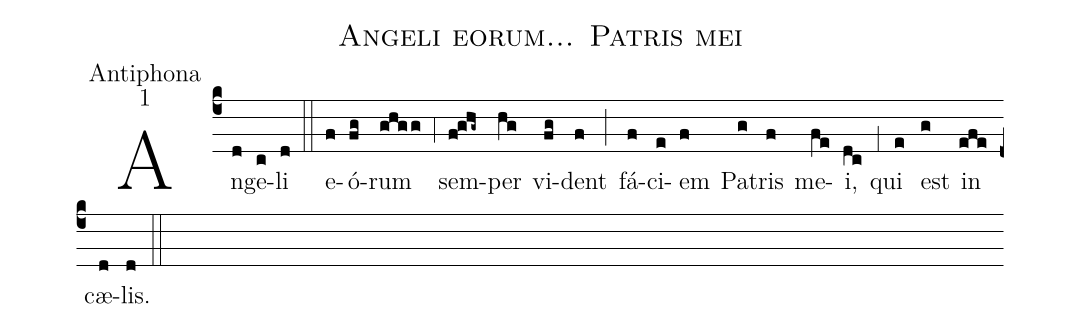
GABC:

name:Angeli eorum... Patris mei;
office-part:Antiphona;
mode:1;
%%
(c4) An(d)ge(c)li(d) (::) e(f)ó(fg)rum(ghgg) (;4) sem(f!ghg~)per(hg) vi(fg)dent(f) (;) fá(f)ci(e)em(f) Pa(g)tris(f) me(fe)i,(dc) (;1) qui(e) est(g) in(efe) cæ(d)lis.(d) (::)
